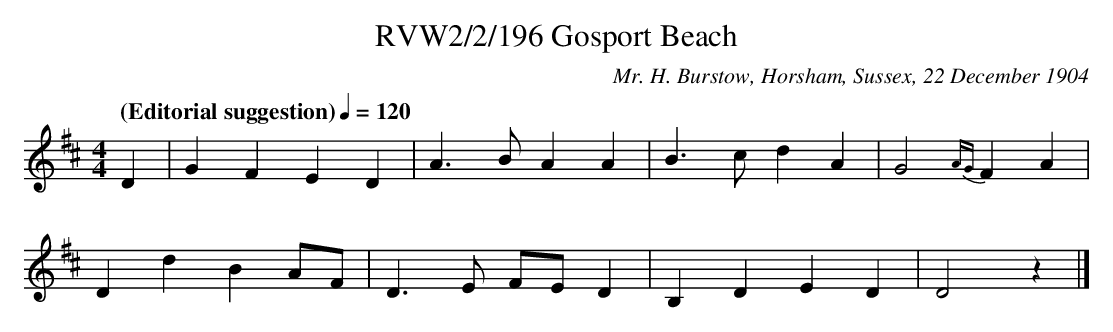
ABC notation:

X:1
T:RVW2/2/196 Gosport Beach
C:Mr. H. Burstow, Horsham, Sussex, 22 December 1904
L:1/4
Q: "(Editorial suggestion)" 1/4=120
M:4/4
K:D
D | G F E D | A3/2 B/2 A A | B3/2 c/2 d A | G2 {AG}F A |
D d B A/2F/2 | D3/2 E/2 F/2E/2 D | B,D E D | D2 z |]
